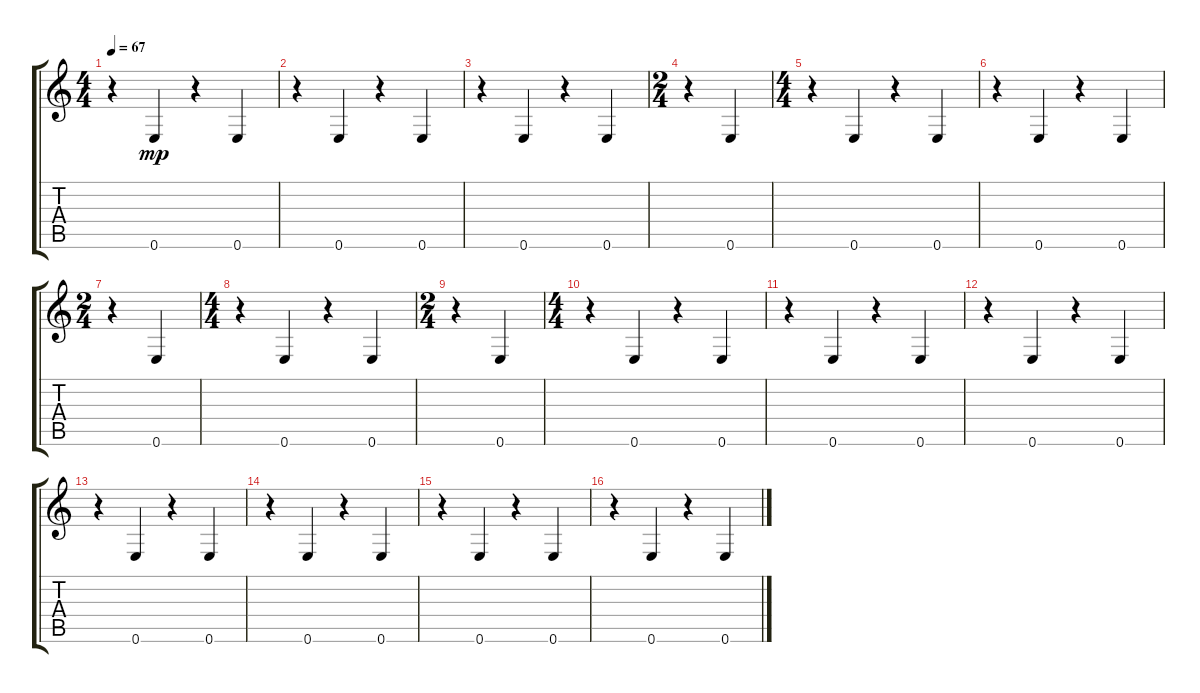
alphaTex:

\track "" {instrument acousticguitarnylon}
\staff {score tabs}
\tuning (E4 B3 G3 D3 A2 E2) {hide}
\ts (4 4)
\tempo 67
\clef g2
\ks c
r.4{dy mp} 0.6.4 r.4 0.6.4 |
r.4 0.6.4 r.4 0.6.4 |
r.4 0.6.4 r.4 0.6.4 |
\ts (2 4)
r.4 0.6.4 |
\ts (4 4)
r.4 0.6.4 r.4 0.6.4 |
r.4 0.6.4 r.4 0.6.4 |
\ts (2 4)
r.4 0.6.4 |
\ts (4 4)
r.4 0.6.4 r.4 0.6.4 |
\ts (2 4)
r.4 0.6.4 |
\ts (4 4)
r.4 0.6.4 r.4 0.6.4 |
r.4 0.6.4 r.4 0.6.4 |
r.4 0.6.4 r.4 0.6.4 |
r.4 0.6.4 r.4 0.6.4 |
r.4 0.6.4 r.4 0.6.4 |
r.4 0.6.4 r.4 0.6.4 |
r.4 0.6.4 r.4 0.6.4
